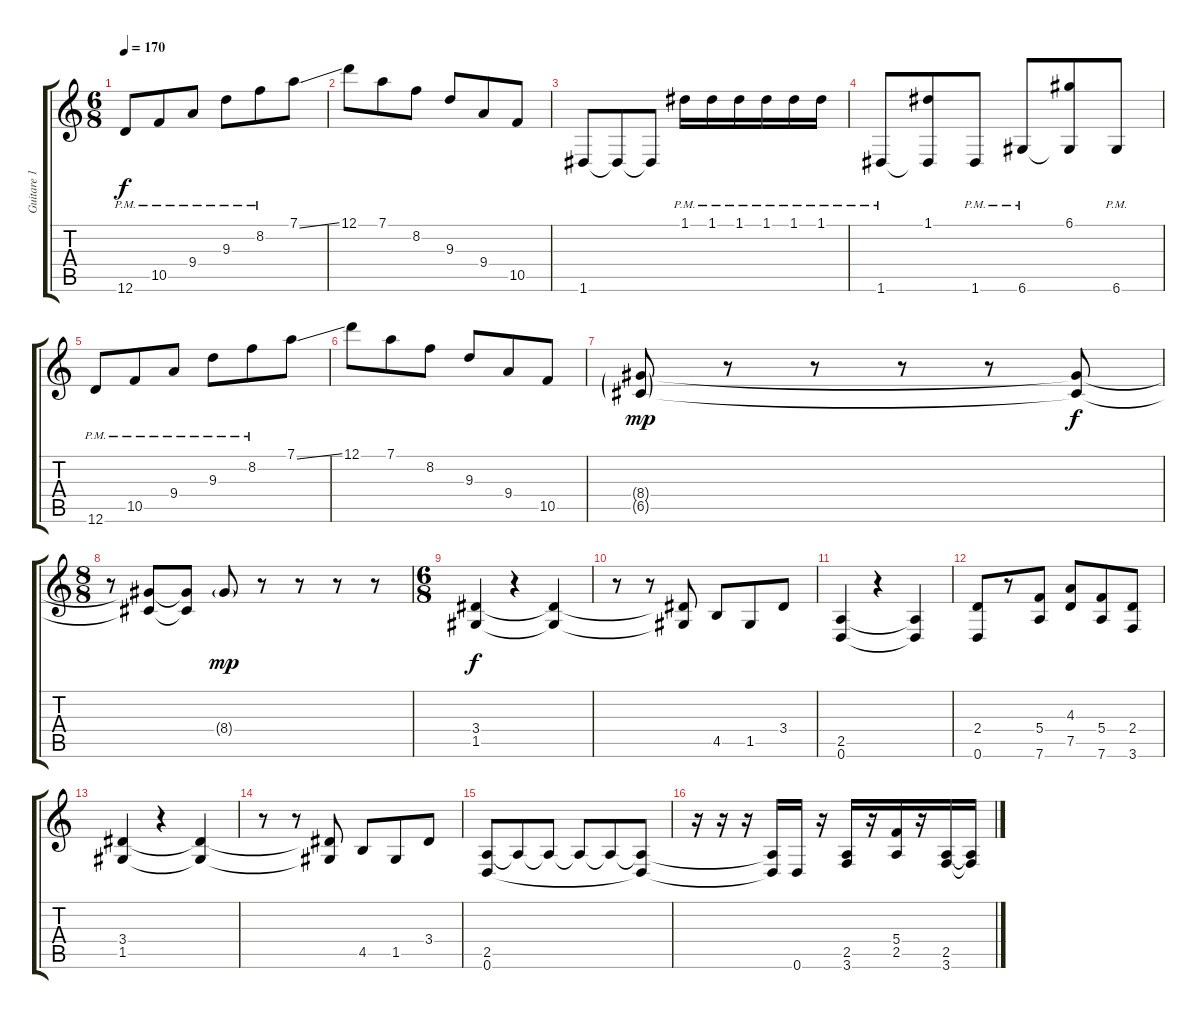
\track ("Guitare 1" "Guitare 1") {instrument distortionguitar}
\staff {score tabs}
\tuning (D4 A3 F3 C3 G2 D2) {hide}
\ts (6 8)
\tempo 170
\clef g2
\ks c
12.6{pm}.8{dy f} 10.5{pm}.8 9.4{pm}.8 9.3{pm}.8 8.2{pm}.8 7.1{ss}.8 |
12.1.8 7.1.8 8.2.8 9.3.8 9.4.8 10.5.8 |
1.6.8 1.6{t}.8 1.6{t}.8 1.1{pm}.16 1.1{pm}.16 1.1{pm}.16 1.1{pm}.16 1.1{pm}.16 1.1{pm}.16 |
1.6{pm}.8 (1.1 1.6{t}).8 1.6{pm}.8 6.6{pm}.8 (6.1 6.6{t}).8 6.6{pm}.8 |
12.6{pm}.8 10.5{pm}.8 9.4{pm}.8 9.3{pm}.8 8.2{pm}.8 7.1{ss}.8 |
12.1.8 7.1.8 8.2.8 9.3.8 9.4.8 10.5.8 |
(8.4{g} 6.5{g}).8{dy mp} r.8 r.8 r.8 r.8 (8.4{t} 6.5{t}).8{dy f} |
\ts (8 8)
r.8 (8.4{t} 6.5{t}).8 (8.4{t} 6.5{t}).8 8.4{g}.8{dy mp} r.8 r.8 r.8 r.8 |
\ts (6 8)
(3.4 1.5).4{dy f volume 12} r.4 (3.4{t} 1.5{t}).4 |
r.8 r.8 (3.4{t} 1.5{t}).8 4.5.8 1.5.8 3.4.8 |
(2.5 0.6).4 r.4 (2.5{t} 0.6{t}).4 |
(2.4 0.6).8 r.8 (5.4 7.6).8 (4.3 7.5).8 (5.4 7.6).8 (2.4 3.6).8 |
(3.4 1.5).4 r.4 (3.4{t} 1.5{t}).4 |
r.8 r.8 (3.4{t} 1.5{t}).8 4.5.8 1.5.8 3.4.8 |
(2.5 0.6).8 2.5{t}.8 2.5{t}.8 2.5{t}.8 2.5{t}.8 (2.5{t} 0.6{t}).8 |
r.16 r.16 r.16 (2.5{t} 0.6{t}).16 0.6.16 r.16 (2.5 3.6).16 r.16 (5.4 2.5).16 r.16 (2.5 3.6).16 (2.5{t} 3.6{t}).16
